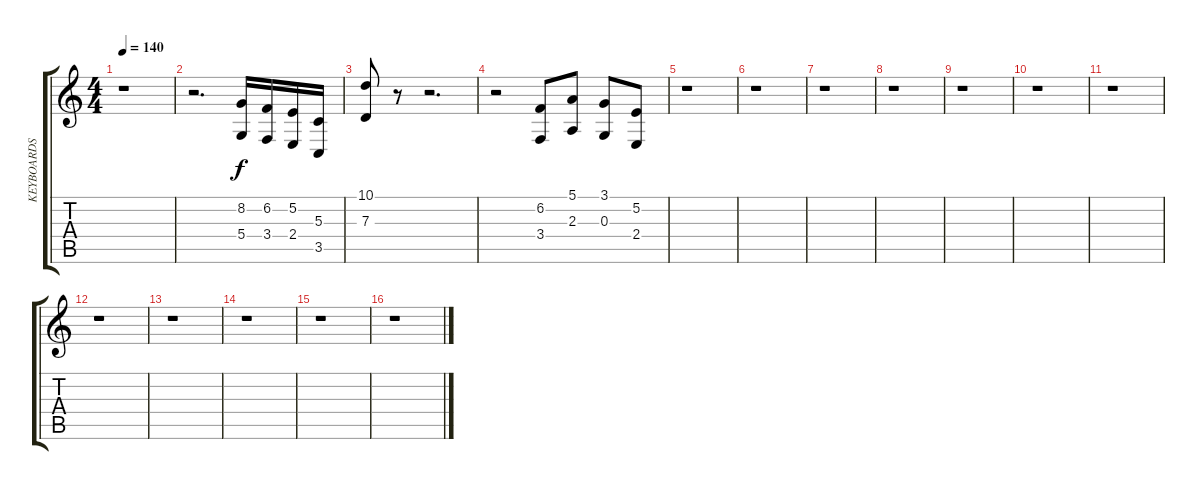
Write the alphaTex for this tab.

\track ("KEYBOARDS 1" "KEYBOARDS ") {instrument stringensemble1}
\staff {score tabs}
\tuning (E4 B3 G3 D3 A2 E2) {hide}
\ts (4 4)
\tempo 140
\clef g2
\ks c
r.1{dy f} |
r.2{d} (8.2 5.4).16 (6.2 3.4).16 (5.2 2.4).16 (5.3 3.5).16 |
(10.1 7.3).8 r.8 r.2{d} |
r.2 (6.2 3.4).8 (5.1 2.3).8 (3.1 0.3).8 (5.2 2.4).8 |
r.1 |
r.1 |
r.1 |
r.1 |
r.1 |
r.1 |
r.1 |
r.1 |
r.1 |
r.1 |
r.1 |
r.1
